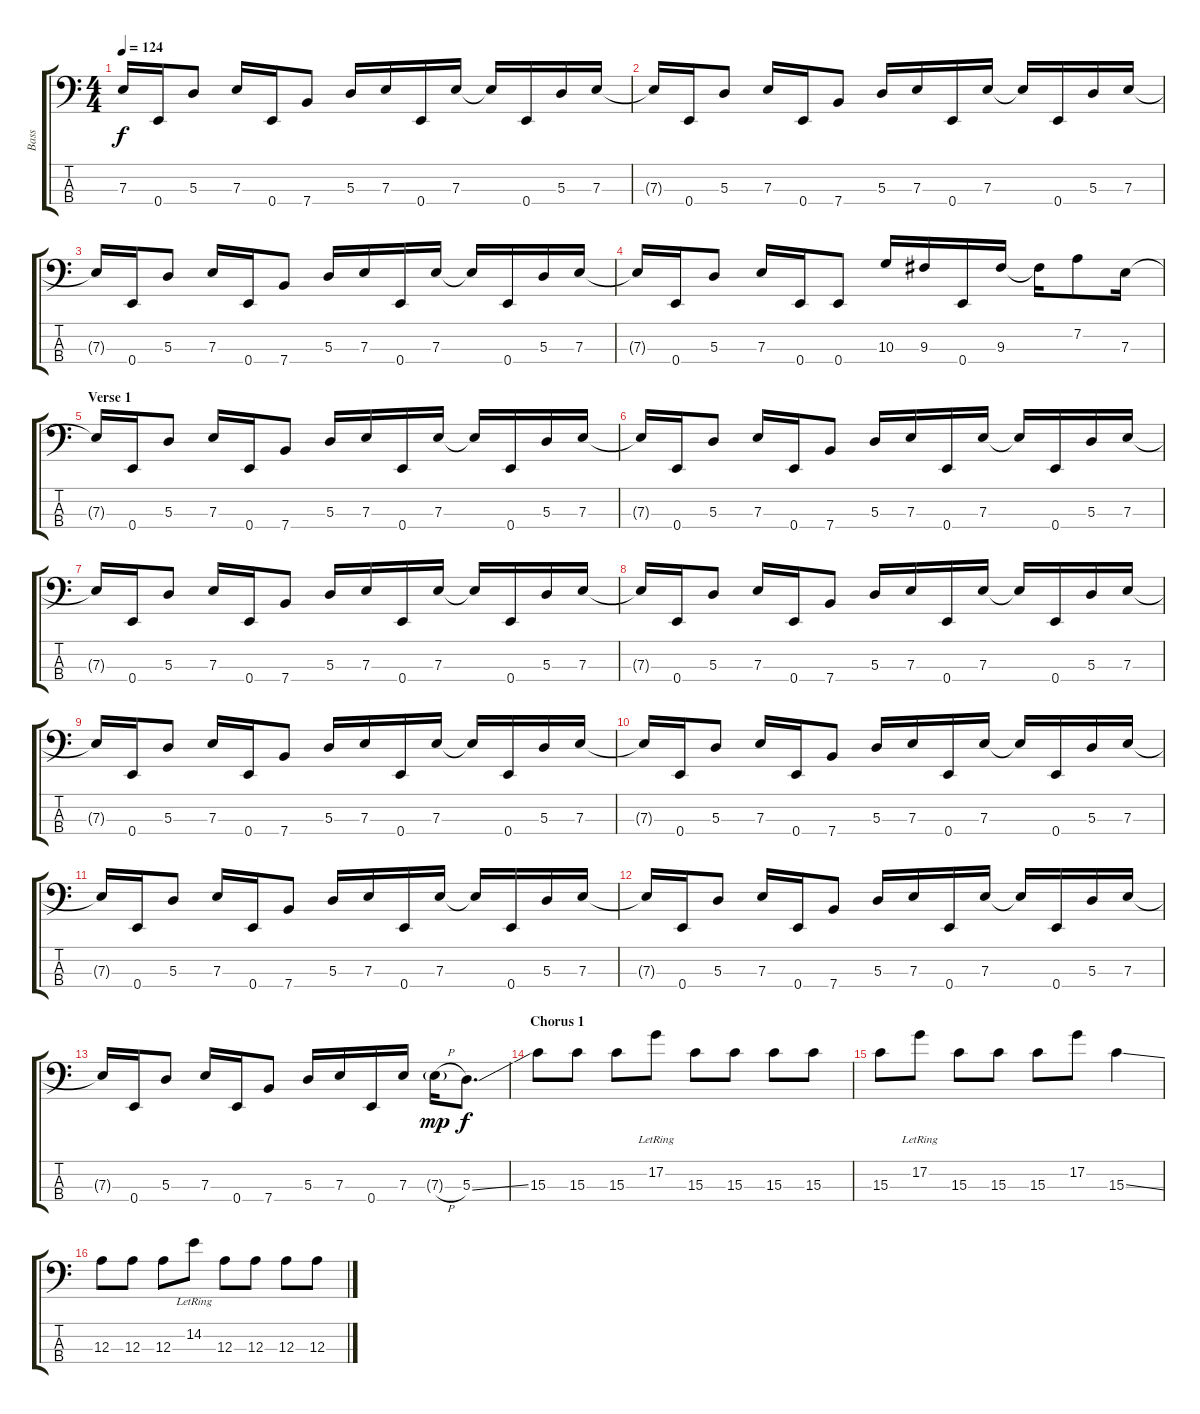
\track ("Bass" "Bass") {instrument electricbassfinger}
\staff {score tabs}
\tuning (G2 D2 A1 E1) {hide}
\ts (4 4)
\tempo 124
\clef f4
\ks c
7.3{t}.16{dy f} 0.4.16 5.3.8 7.3.16 0.4.16 7.4.8 5.3.16 7.3.16 0.4.16 7.3.16 7.3{t}.16 0.4.16 5.3.16 7.3.16 |
7.3{t}.16 0.4.16 5.3.8 7.3.16 0.4.16 7.4.8 5.3.16 7.3.16 0.4.16 7.3.16 7.3{t}.16 0.4.16 5.3.16 7.3.16 |
7.3{t}.16 0.4.16 5.3.8 7.3.16 0.4.16 7.4.8 5.3.16 7.3.16 0.4.16 7.3.16 7.3{t}.16 0.4.16 5.3.16 7.3.16 |
7.3{t}.16 0.4.16 5.3.8 7.3.16 0.4.16 0.4.8 10.3.16 9.3.16 0.4.16 9.3.16 9.3{t}.16 7.2.8 7.3.16 |
\section ("" "Verse 1")
7.3{t}.16 0.4.16 5.3.8 7.3.16 0.4.16 7.4.8 5.3.16 7.3.16 0.4.16 7.3.16 7.3{t}.16 0.4.16 5.3.16 7.3.16 |
7.3{t}.16 0.4.16 5.3.8 7.3.16 0.4.16 7.4.8 5.3.16 7.3.16 0.4.16 7.3.16 7.3{t}.16 0.4.16 5.3.16 7.3.16 |
7.3{t}.16 0.4.16 5.3.8 7.3.16 0.4.16 7.4.8 5.3.16 7.3.16 0.4.16 7.3.16 7.3{t}.16 0.4.16 5.3.16 7.3.16 |
7.3{t}.16 0.4.16 5.3.8 7.3.16 0.4.16 7.4.8 5.3.16 7.3.16 0.4.16 7.3.16 7.3{t}.16 0.4.16 5.3.16 7.3.16 |
7.3{t}.16 0.4.16 5.3.8 7.3.16 0.4.16 7.4.8 5.3.16 7.3.16 0.4.16 7.3.16 7.3{t}.16 0.4.16 5.3.16 7.3.16 |
7.3{t}.16 0.4.16 5.3.8 7.3.16 0.4.16 7.4.8 5.3.16 7.3.16 0.4.16 7.3.16 7.3{t}.16 0.4.16 5.3.16 7.3.16 |
7.3{t}.16 0.4.16 5.3.8 7.3.16 0.4.16 7.4.8 5.3.16 7.3.16 0.4.16 7.3.16 7.3{t}.16 0.4.16 5.3.16 7.3.16 |
7.3{t}.16 0.4.16 5.3.8 7.3.16 0.4.16 7.4.8 5.3.16 7.3.16 0.4.16 7.3.16 7.3{t}.16 0.4.16 5.3.16 7.3.16 |
7.3{t}.16 0.4.16 5.3.8 7.3.16 0.4.16 7.4.8 5.3.16 7.3.16 0.4.16 7.3.16 7.3{h g}.16{dy mp} 5.3{ss}.8{d dy f} |
\section ("" "Chorus 1")
15.3.8 15.3.8 15.3.8 17.2{lr}.8 15.3.8 15.3.8 15.3.8 15.3.8 |
15.3.8 17.2{lr}.8 15.3.8 15.3.8 15.3.8 17.2.8 15.3{ss}.4 |
12.3.8 12.3.8 12.3.8 14.2{lr}.8 12.3.8 12.3.8 12.3.8 12.3.8
